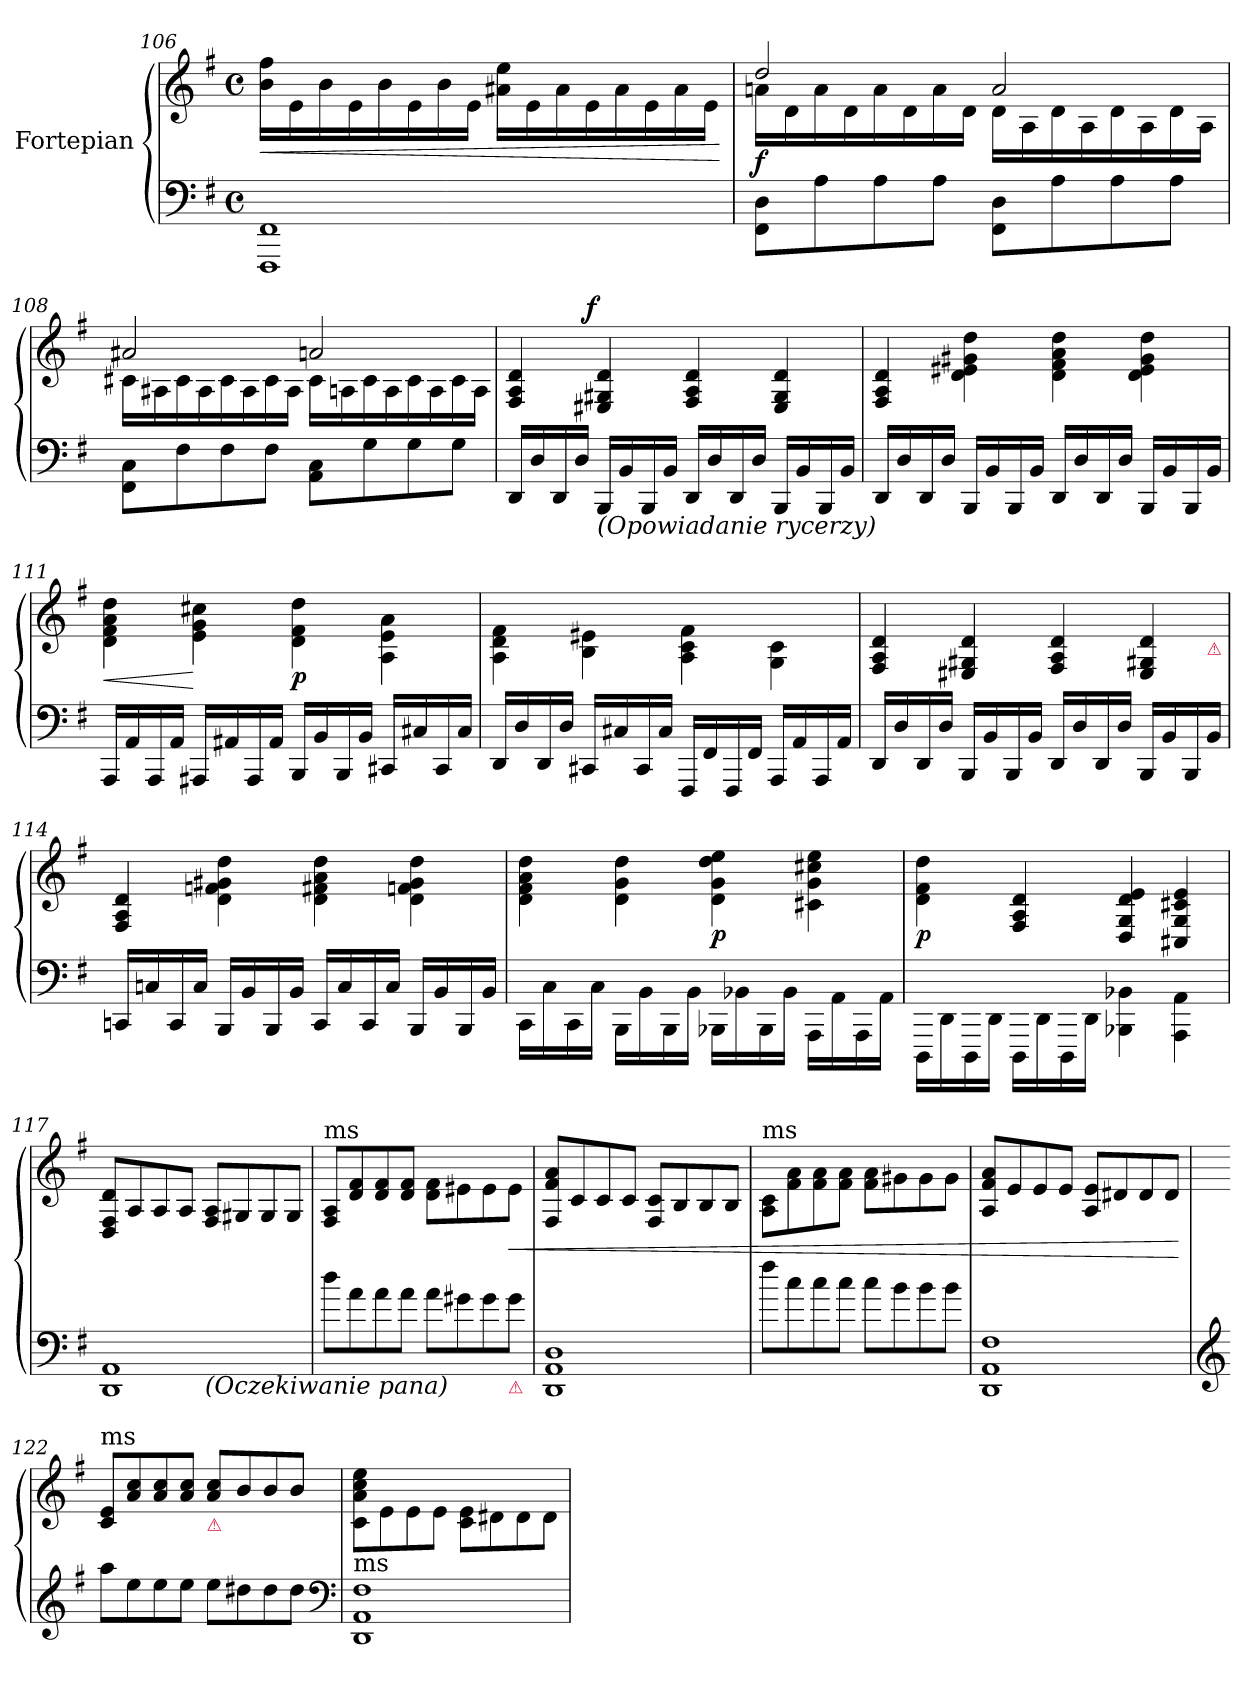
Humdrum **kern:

**kern	**kern	**dynam
*part1	*part1	*part1
*staff2	*staff1	*staff1/2
*I"Fortepian	*	*
*clefF4	*clefG2	*
*k[f#]	*k[f#]	*
*M4/4	*M4/4	*
*met(c)	*met(c)	*
=106	=106	=106
1FFF# 1FF#	16b\ 16ff#\LL	<
.	16e\	.
.	16b\	.
.	16e\	.
.	16b\	.
.	16e\	.
.	16b\	.
.	16e\JJ	.
.	16a#X\ 16ee\LL	.
.	16e\	.
.	16a#\	.
.	16e\	.
.	16a#\	.
.	16e\	.
.	16a#\	.
.	16e\JJ	.
.	.	[
=107	=107	=107
*	*^	*
8FF#\ 8D\L	2dd/	16an\LL	f
.	.	16d\	.
8A\	.	16a\	.
.	.	16d\	.
8A\	.	16a\	.
.	.	16d\	.
8A\J	.	16a\	.
.	.	16d\JJ	.
8FF#\ 8D\L	2a/	16d\LL	.
.	.	16A\	.
8A\	.	16d\	.
.	.	16A\	.
8A\	.	16d\	.
.	.	16A\	.
8A\J	.	16d\	.
.	.	16A\JJ	.
=108	=108	=108	=108
8FF#\ 8C\L	2a#X/	16c#X\LL	.
.	.	16A#X\	.
8F#\	.	16c#\	.
.	.	16A#\	.
8F#\	.	16c#\	.
.	.	16A#\	.
8F#\J	.	16c#\	.
.	.	16A#\JJ	.
8AA\ 8C\L	2an/	16c#\LL	.
.	.	16An\	.
8G\	.	16c#\	.
.	.	16A\	.
8G\	.	16c#\	.
.	.	16A\	.
8G\J	.	16c#\	.
.	.	16A\JJ	.
*	*v	*v	*
=109	=109	=109
16DD/LL	4F#/ 4A/ 4d/	.
16D/	.	.
16DD/	.	.
16D/JJ	.	.
!LO:TX:b:i:t=(Opowiadanie rycerzy)	!	!
!	!	!LO:DY:a:rj
16BBB/LL	4E#X/ 4G#X/ 4d/	f
16BB/	.	.
16BBB/	.	.
16BB/JJ	.	.
16DD/LL	4F#/ 4A/ 4d/	.
16D/	.	.
16DD/	.	.
16D/JJ	.	.
16BBB/LL	4E#/ 4G#/ 4d/	.
16BB/	.	.
16BBB/	.	.
16BB/JJ	.	.
=110	=110	=110
16DD/LL	4F#/ 4A/ 4d/	.
16D/	.	.
16DD/	.	.
16D/JJ	.	.
16BBB/LL	4d\ 4e#X\ 4g#X\ 4dd\	.
16BB/	.	.
16BBB/	.	.
16BB/JJ	.	.
16DD/LL	4d\ 4f#\ 4a\ 4dd\	.
16D/	.	.
16DD/	.	.
16D/JJ	.	.
16BBB/LL	4d\ 4e#\ 4g#\ 4dd\	.
16BB/	.	.
16BBB/	.	.
16BB/JJ	.	.
=111	=111	=111
16AAA/LL	4d\ 4f#\ 4a\ 4dd\	<
16AA/	.	.
16AAA/	.	.
16AA/JJ	.	.
16AAA#X/LL	4e\ 4g\ 4cc#X\	[
16AA#X/	.	.
16AAA#/	.	.
16AA#/JJ	.	.
16BBB/LL	4d\ 4f#\ 4dd\	p
16BB/	.	.
16BBB/	.	.
16BB/JJ	.	.
16CC#X/LL	4A\ 4e\ 4a\	.
16C#X/	.	.
16CC#/	.	.
16C#/JJ	.	.
=112	=112	=112
16DD/LL	4A\ 4d\ 4f#\	.
16D/	.	.
16DD/	.	.
16D/JJ	.	.
16CC#X/LL	4B\ 4e#X\	.
16C#X/	.	.
16CC#/	.	.
16C#/JJ	.	.
16FFF#/LL	4A\ 4c\ 4f#\	.
16FF#/	.	.
16FFF#/	.	.
16FF#/JJ	.	.
16AAA/LL	4G\ 4c\	.
16AA/	.	.
16AAA/	.	.
16AA/JJ	.	.
=113	=113	=113
*	*^	*
16DD/LL	4F#/ 4A/ 4d/	2...ryy	.
16D/	.	.	.
16DD/	.	.	.
16D/JJ	.	.	.
16BBB/LL	4E#X/ 4G#X/ 4d/	.	.
16BB/	.	.	.
16BBB/	.	.	.
16BB/JJ	.	.	.
16DD/LL	4F#/ 4A/ 4d/	.	.
16D/	.	.	.
16DD/	.	.	.
16D/JJ	.	.	.
16BBB/LL	4E#/ 4G#X/ 4d/	.	.
16BB/	.	.	.
16BBB/	.	.	.
!	!	!LO:TX:b:color=crimson:t=⚠	!
16BB/JJ	.	16ryy	.
*	*v	*v	*
=114	=114	=114
16CCn/LL	4F#/ 4A/ 4d/	.
16Cn/	.	.
16CC/	.	.
16C/JJ	.	.
16BBB/LL	4d\ 4fn\ 4g#X\ 4dd\	.
16BB/	.	.
16BBB/	.	.
16BB/JJ	.	.
16CC/LL	4d\ 4f#X\ 4a\ 4dd\	.
16C/	.	.
16CC/	.	.
16C/JJ	.	.
16BBB/LL	4d\ 4fn\ 4g#\ 4dd\	.
16BB/	.	.
16BBB/	.	.
16BB/JJ	.	.
=115	=115	=115
16CC\LL	4d\ 4f#\ 4a\ 4dd\	.
16C\	.	.
16CC\	.	.
16C\JJ	.	.
16BBB\LL	4d\ 4g\ 4dd\	.
16BB\	.	.
16BBB\	.	.
16BB\JJ	.	.
16BBB-X\LL	4d\ 4g\ 4dd\ 4ee\	p
16BB-X\	.	.
16BBB-\	.	.
16BB-\JJ	.	.
16AAA\LL	4c#X\ 4g\ 4cc#X\ 4ee\	.
16AA\	.	.
16AAA\	.	.
16AA\JJ	.	.
=116	=116	=116
16DDD\LL	4d\ 4f#\ 4dd\	p
16DD\	.	.
16DDD\	.	.
16DD\JJ	.	.
16DDD\LL	4F#/ 4A/ 4d/	.
16DD\	.	.
16DDD\	.	.
16DD\JJ	.	.
4BBB-X\ 4BB-X\	4D/ 4G/ 4d/ 4e/	.
4AAA\ 4AA\	4C#X/ 4G/ 4c#X/ 4e/	.
=117	=117	=117
*^	*	*
1DD 1AA	2ryy	8D/ 8F#/ 8d/L	.
.	.	8A/	.
.	.	8A/	.
.	.	8A/J	.
!	!LO:TX:b:i:t=(Oczekiwanie pana)	!	!
.	2ryy	8F#/ 8A/L	.
.	.	8G#X/	.
.	.	8G#/	.
.	.	8G#/J	.
=118	=118	=118	=118
!	!	!LO:TX:a:t=ms	!
*v	*v	*	*
8dd\L	8F#/ 8A/L	.
8a\	8d/ 8f#/	.
8a\	8d/ 8f#/	.
8a\J	8d/ 8f#/J	.
8a\L	8d\ 8f#\L	.
8g#X\	8e#X\	.
8g#\	8e#\	.
!LO:TX:b:color=crimson:t=⚠	!	!
!	!	!LO:HP:b
8g#\J	8e#\J	<
=119	=119	=119
1DD 1AA 1D	8F#/ 8f#/ 8a/L	.
.	8c/	.
.	8c/	.
.	8c/J	.
.	8F#/ 8c/L	.
.	8B/	.
.	8B/	.
.	8B/J	.
=120	=120	=120
!	!LO:TX:a:t=ms	!
8ff#\L	8A\ 8c\L	.
8cc\	8f#\ 8a\	.
8cc\	8f#\ 8a\	.
8cc\J	8f#\ 8a\J	.
8cc\L	8f#\ 8a\L	.
8b\	8g#X\	.
8b\	8g#\	.
8b\J	8g#\J	.
=121	=121	=121
1DD 1AA 1F#	8A/ 8f#/ 8a/L	.
.	8e/	.
.	8e/	.
.	8e/J	.
.	8A/ 8e/L	.
.	8d#X/	.
.	8d#/	.
.	8d#/J	.
.	.	[
=122	=122	=122
*clefG2	*	*
!	!LO:TX:a:t=ms	!
8aa\L	8c/ 8e/L	.
8ee\	8a/ 8cc/	.
8ee\	8a/ 8cc/	.
8ee\J	8a/ 8cc/J	.
!	!LO:TX:b:color=crimson:t=⚠	!
8ee\L	8a/ 8cc/L	.
8dd#X\	8b/	.
8dd#\	8b/	.
8dd#\J	8b/J	.
*clefF4	*	*
=123	=123	=123
!LO:TX:a:t=ms	!	!
1DD 1AA 1F#	8c\ 8a\ 8cc\ 8ee\L	.
.	8e\	.
.	8e\	.
.	8e\J	.
.	8c\ 8e\L	.
.	8d#X\	.
.	8d#\	.
.	8d#\J	.
=	=	=
*-	*-	*-
